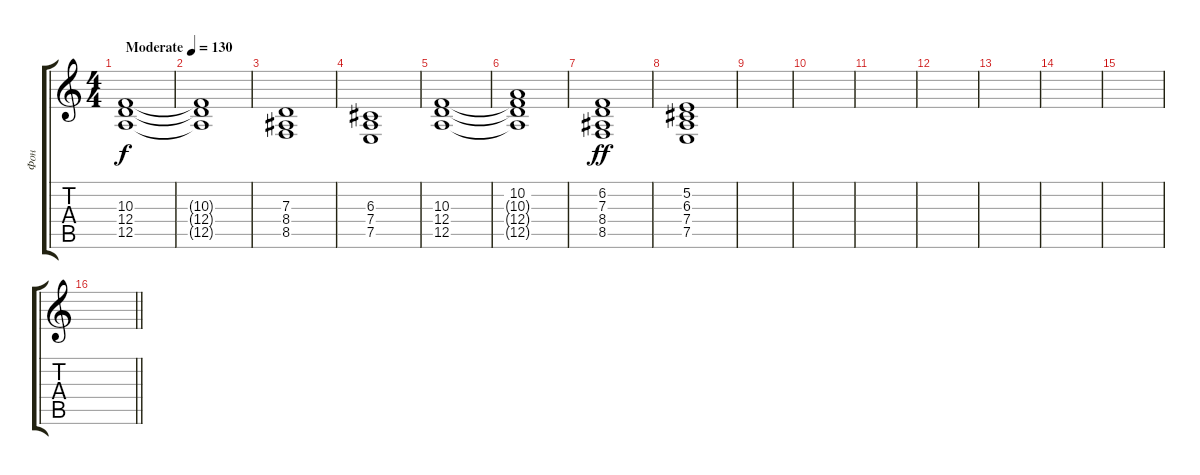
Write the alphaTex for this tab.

\track ("Фон" "Фон") {instrument synthvoice}
\staff {score tabs}
\tuning (E4 B3 G3 D3 A2 E2) {hide}
\ts (4 4)
\tempo (130 "Moderate")
\clef g2
\ks c
(10.3 12.4 12.5).1{dy f instrument synthvoice} |
(10.3{t} 12.4{t} 12.5{t}).1 |
(7.3 8.4 8.5).1 |
(6.3 7.4 7.5).1 |
(10.3 12.4 12.5).1 |
(10.2 10.3{t} 12.4{t} 12.5{t}).1 |
(6.2 7.3 8.4 8.5).1{dy ff} |
(5.2 6.3 7.4 7.5).1 |
|
|
|
|
|
|
|
\barLineRight lightlight
